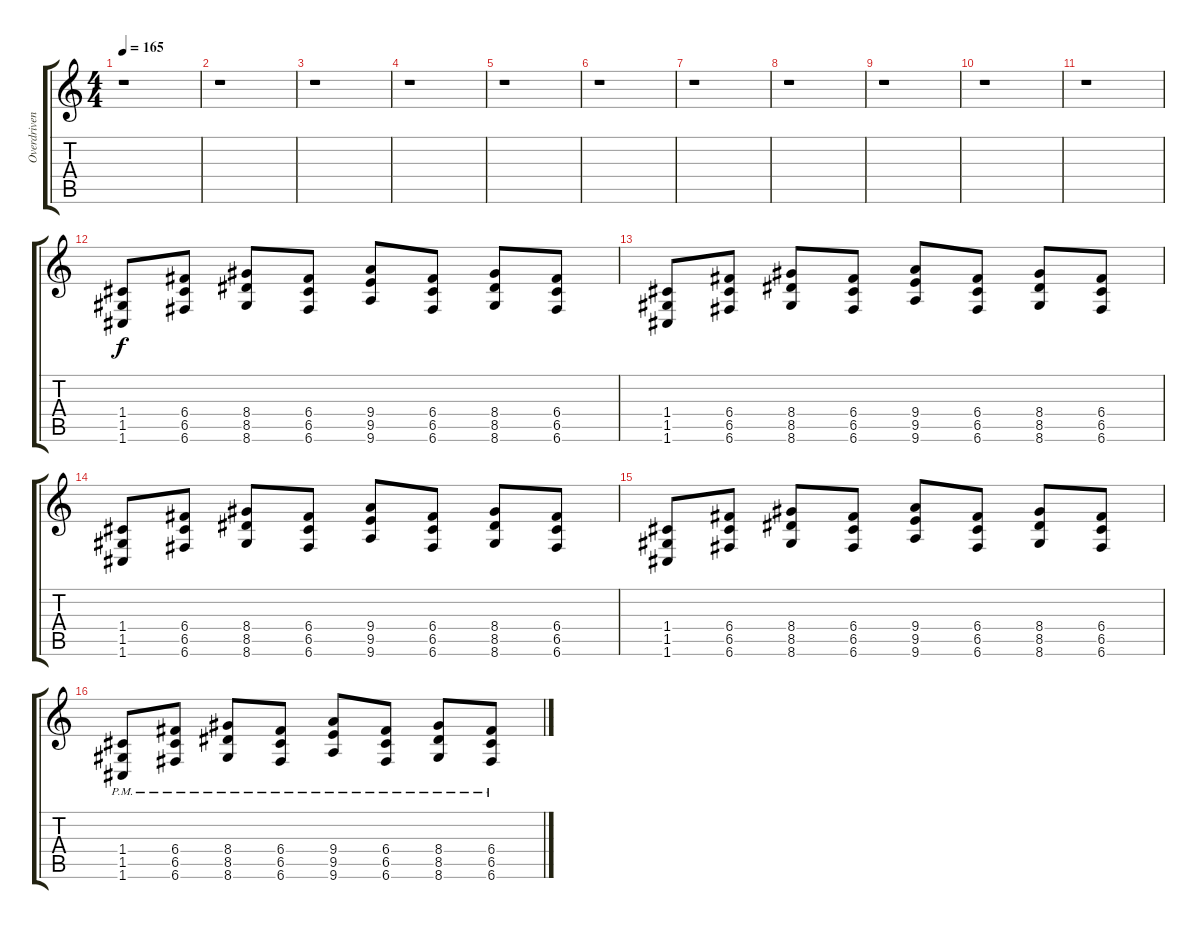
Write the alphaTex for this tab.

\track ("Overdriven Guitar" "Overdriven") {instrument overdrivenguitar}
\staff {score tabs}
\tuning (D4 A3 F3 C3 G2 C2) {hide}
\ts (4 4)
\tempo 165
\clef g2
\ks c
r.1{dy f instrument overdrivenguitar} |
r.1 |
r.1 |
r.1 |
r.1 |
r.1 |
r.1 |
r.1 |
r.1 |
r.1 |
r.1 |
(1.4 1.5 1.6).8 (6.4 6.5 6.6).8 (8.4 8.5 8.6).8 (6.4 6.5 6.6).8 (9.4 9.5 9.6).8 (6.4 6.5 6.6).8 (8.4 8.5 8.6).8 (6.4 6.5 6.6).8 |
(1.4 1.5 1.6).8 (6.4 6.5 6.6).8 (8.4 8.5 8.6).8 (6.4 6.5 6.6).8 (9.4 9.5 9.6).8 (6.4 6.5 6.6).8 (8.4 8.5 8.6).8 (6.4 6.5 6.6).8 |
(1.4 1.5 1.6).8 (6.4 6.5 6.6).8 (8.4 8.5 8.6).8 (6.4 6.5 6.6).8 (9.4 9.5 9.6).8 (6.4 6.5 6.6).8 (8.4 8.5 8.6).8 (6.4 6.5 6.6).8 |
(1.4 1.5 1.6).8 (6.4 6.5 6.6).8 (8.4 8.5 8.6).8 (6.4 6.5 6.6).8 (9.4 9.5 9.6).8 (6.4 6.5 6.6).8 (8.4 8.5 8.6).8 (6.4 6.5 6.6).8 |
(1.4{pm} 1.5{pm} 1.6{pm}).8 (6.4{pm} 6.5{pm} 6.6{pm}).8 (8.4{pm} 8.5{pm} 8.6{pm}).8 (6.4{pm} 6.5{pm} 6.6{pm}).8 (9.4{pm} 9.5{pm} 9.6{pm}).8 (6.4{pm} 6.5{pm} 6.6{pm}).8 (8.4{pm} 8.5{pm} 8.6{pm}).8 (6.4{pm} 6.5{pm} 6.6{pm}).8
